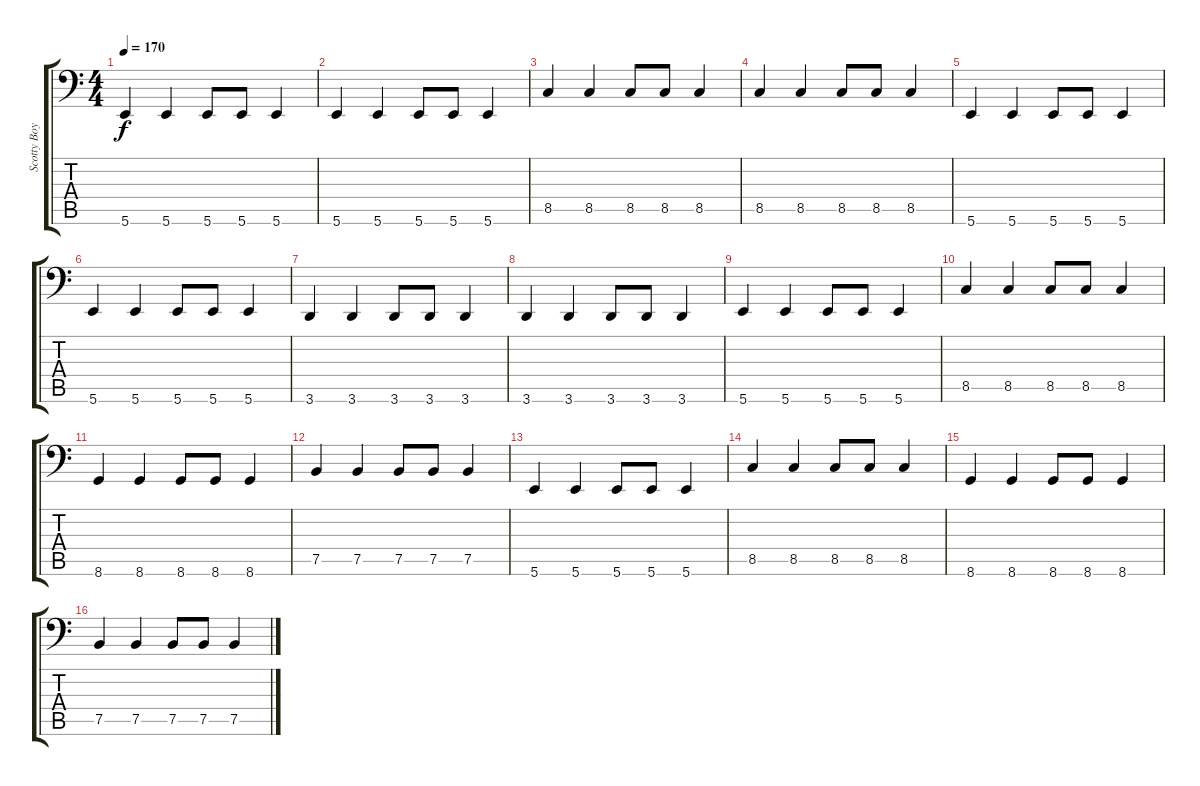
\track ("Scotty Boy" "Scotty Boy") {instrument electricbassfinger}
\staff {score tabs}
\tuning (C3 G2 D2 A1 E1 B0) {hide}
\ts (4 4)
\tempo 170
\clef f4
\ks c
5.6.4{dy f} 5.6.4 5.6.8 5.6.8 5.6.4 |
5.6.4 5.6.4 5.6.8 5.6.8 5.6.4 |
8.5.4 8.5.4 8.5.8 8.5.8 8.5.4 |
8.5.4 8.5.4 8.5.8 8.5.8 8.5.4 |
5.6.4 5.6.4 5.6.8 5.6.8 5.6.4 |
5.6.4 5.6.4 5.6.8 5.6.8 5.6.4 |
3.6.4 3.6.4 3.6.8 3.6.8 3.6.4 |
3.6.4 3.6.4 3.6.8 3.6.8 3.6.4 |
5.6.4 5.6.4 5.6.8 5.6.8 5.6.4 |
8.5.4 8.5.4 8.5.8 8.5.8 8.5.4 |
8.6.4 8.6.4 8.6.8 8.6.8 8.6.4 |
7.5.4 7.5.4 7.5.8 7.5.8 7.5.4 |
5.6.4 5.6.4 5.6.8 5.6.8 5.6.4 |
8.5.4 8.5.4 8.5.8 8.5.8 8.5.4 |
8.6.4 8.6.4 8.6.8 8.6.8 8.6.4 |
7.5.4 7.5.4 7.5.8 7.5.8 7.5.4
